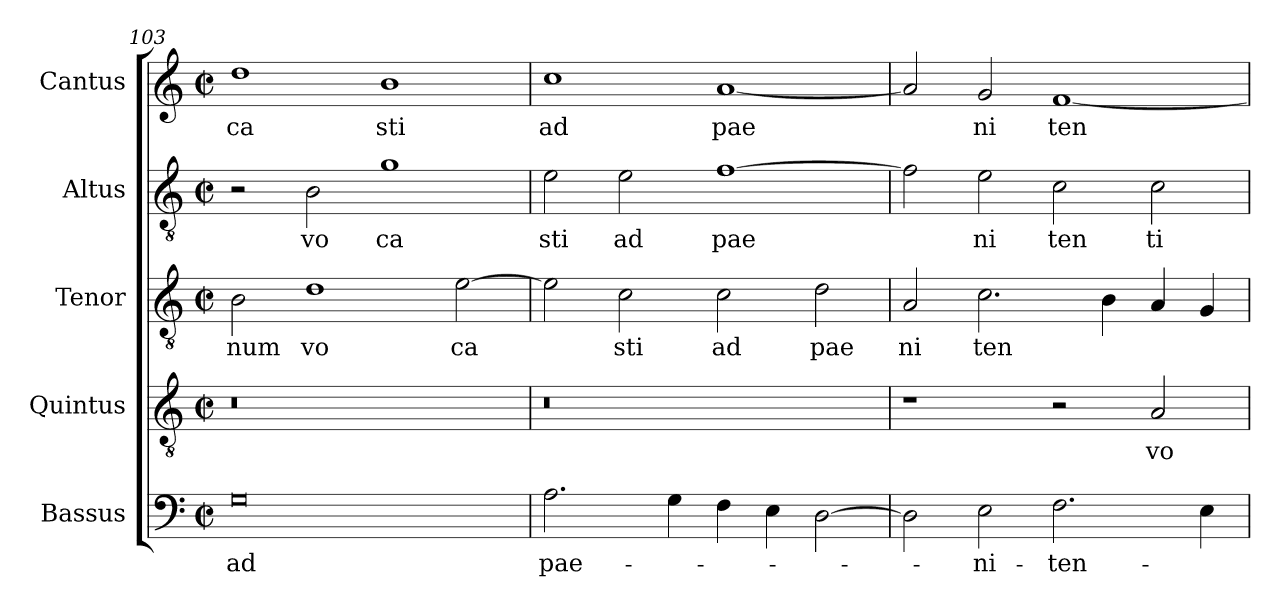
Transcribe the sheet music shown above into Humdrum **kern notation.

**kern	**text	**kern	**text	**kern	**text	**kern	**text	**kern	**text
*part5	*part5	*part4	*part4	*part3	*part3	*part2	*part2	*part1	*part1
*staff5	*staff5	*staff4	*staff4	*staff3	*staff3	*staff2	*staff2	*staff1	*staff1
*I"Bassus	*	*I"Quintus	*	*I"Tenor	*	*I"Altus	*	*I"Cantus	*
*clefF4	*	*clefGv2	*	*clefGv2	*	*clefGv2	*	*clefG2	*
*M2/2	*	*M2/2	*	*M2/2	*	*M2/2	*	*M2/2	*
*met(c|)	*	*met(c|)	*	*met(c|)	*	*met(c|)	*	*met(c|)	*
=103	=103	=103	=103	=103	=103	=103	=103	=103	=103
!	!LO:LY:b:cj	!	!	!	!LO:LY:b:cj	!	!	!	!LO:LY:b:cj
0G	ad	0r	.	2B\	num	2r	.	1dd	ca
!	!	!	!	!	!LO:LY:b:cj	!	!LO:LY:b:cj	!	!
.	.	.	.	1d	vo	2B\	vo	.	.
!	!	!	!	!	!	!	!LO:LY:b:cj	!	!LO:LY:b:cj
.	.	.	.	.	.	1g	ca	1b	sti
!	!	!	!	!	!LO:LY:b:cj	!	!	!	!
.	.	.	.	[>2e\	ca	.	.	.	.
=104	=104	=104	=104	=104	=104	=104	=104	=104	=104
!	!LO:LY:b	!	!	!	!	!	!LO:LY:b:cj	!	!LO:LY:b:cj
2.A\	pae-	0r	.	2e\]	.	2e\	sti	1cc	ad
!	!	!	!	!	!LO:LY:b:cj	!	!LO:LY:b:cj	!	!
.	.	.	.	2c\	sti	2e\	ad	.	.
4G\	.	.	.	.	.	.	.	.	.
!	!	!	!	!	!LO:LY:b:cj	!	!LO:LY:b:cj	!	!LO:LY:b:cj
4F\	.	.	.	2c\	ad	[>1f	pae	[>1a	pae
4E\	.	.	.	.	.	.	.	.	.
!	!	!	!	!	!LO:LY:b:cj	!	!	!	!
[>2D\	.	.	.	2d\	pae	.	.	.	.
!!LO:LB:g=z
=105	=105	=105	=105	=105	=105	=105	=105	=105	=105
!	!	!	!	!	!LO:LY:b:cj	!	!	!	!
2D\]	.	1r	.	2A/	ni	2f\]	.	2a/]	.
!	!LO:LY:b:cj	!	!	!	!LO:LY:b	!	!LO:LY:b:cj	!	!LO:LY:b:cj
2E\	-ni-	.	.	2.c\	ten	2e\	ni	2g/	ni
!	!LO:LY:b	!	!	!	!	!	!LO:LY:b:cj	!	!LO:LY:b:cj
2.F\	-ten-	2r	.	.	.	2c\	ten	[<1f	ten
.	.	.	.	4B\	.	.	.	.	.
!	!	!	!LO:LY:b:cj	!	!	!	!LO:LY:b:cj	!	!
.	.	2A/	vo	4A/	.	2c\	ti	.	.
4E\	.	.	.	4G/	.	.	.	.	.
=	=	=	=	=	=	=	=	=	=
*-	*-	*-	*-	*-	*-	*-	*-	*-	*-
